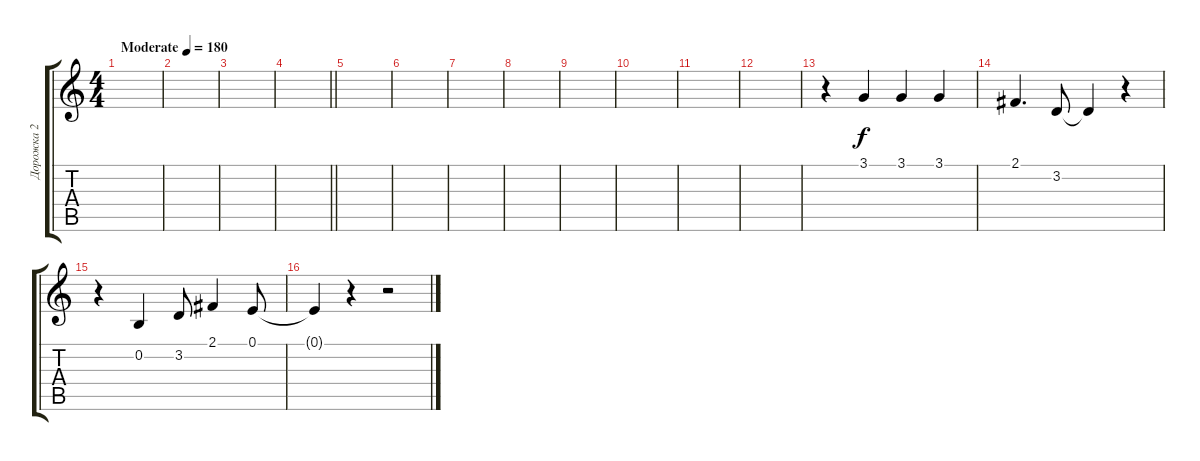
\track ("Дорожка 2" "Дорожка 2") {instrument acousticgrandpiano}
\staff {score tabs}
\tuning (E4 B3 G3 D3 A2 E2) {hide}
\ts (4 4)
\tempo (180 "Moderate")
\clef g2
\ks c
|
|
|
\barLineRight lightlight
|
|
|
|
|
|
|
|
|
r.4 3.1.4 3.1.4 3.1.4 |
2.1.4{d} 3.2.8 3.2{t}.4 r.4 |
r.4 0.2.4 3.2.8 2.1.4 0.1.8 |
0.1{t}.4 r.4 r.2
